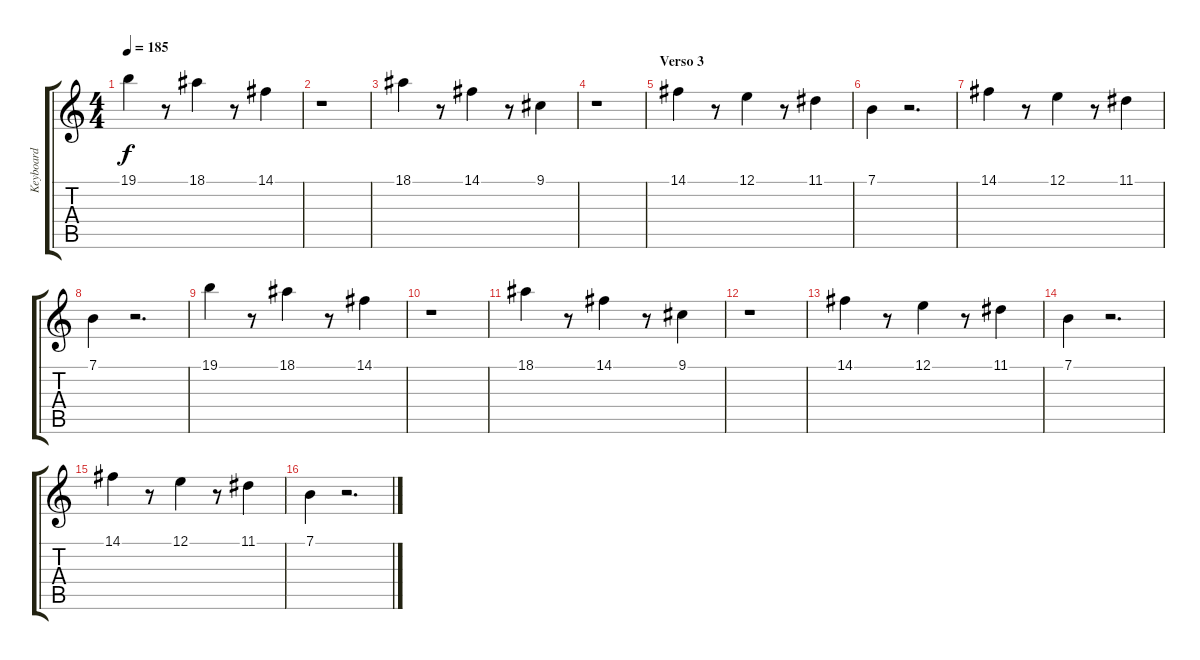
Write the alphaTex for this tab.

\track ("Keyboard" "Keyboard") {instrument vibraphone}
\staff {score tabs}
\tuning (E4 B3 G3 D3 A2 E2) {hide}
\ts (4 4)
\tempo 185
\clef g2
\ks c
19.1.4{dy f} r.8 18.1.4 r.8 14.1.4 |
r.1 |
18.1.4 r.8 14.1.4 r.8 9.1.4 |
r.1 |
\section ("" "Verso 3")
14.1.4 r.8 12.1.4 r.8 11.1.4 |
7.1.4 r.2{d} |
14.1.4 r.8 12.1.4 r.8 11.1.4 |
7.1.4 r.2{d} |
19.1.4 r.8 18.1.4 r.8 14.1.4 |
r.1 |
18.1.4 r.8 14.1.4 r.8 9.1.4 |
r.1 |
14.1.4 r.8 12.1.4 r.8 11.1.4 |
7.1.4 r.2{d} |
14.1.4 r.8 12.1.4 r.8 11.1.4 |
7.1.4 r.2{d}
